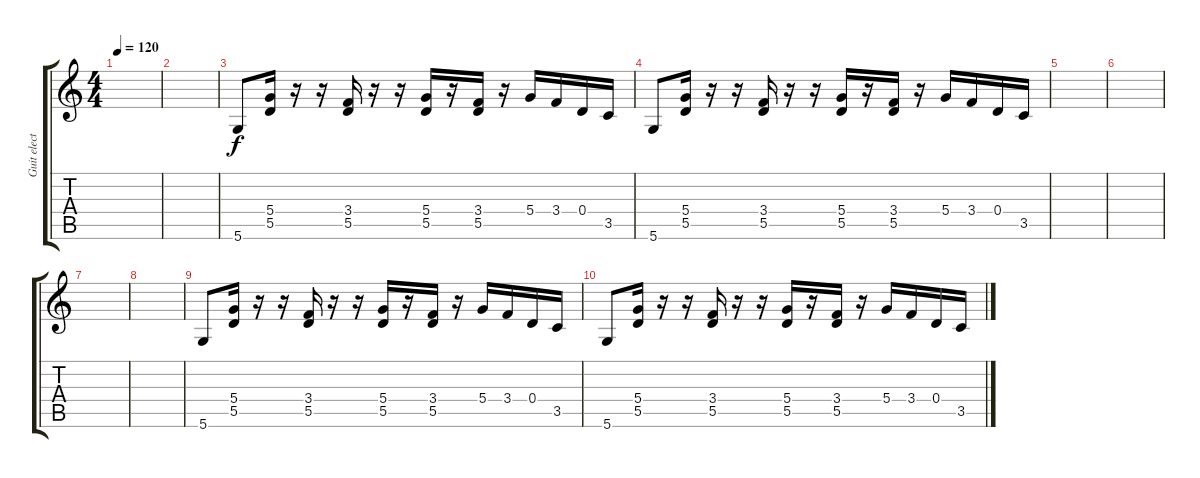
\track ("Guit elect" "Guit elect") {instrument distortionguitar}
\staff {score tabs}
\tuning (D4 A3 Gb3 D3 A2 D2) {hide}
\ts (4 4)
\tempo 120
\clef g2
\ks c
|
|
5.6.8 (5.4 5.5).16 r.16 r.16 (3.4 5.5).16 r.16 r.16 (5.4 5.5).16 r.16 (3.4 5.5).16 r.16 5.4.16 3.4.16 0.4.16 3.5.16 |
5.6.8 (5.4 5.5).16 r.16 r.16 (3.4 5.5).16 r.16 r.16 (5.4 5.5).16 r.16 (3.4 5.5).16 r.16 5.4.16 3.4.16 0.4.16 3.5.16 |
|
|
|
|
5.6.8 (5.4 5.5).16 r.16 r.16 (3.4 5.5).16 r.16 r.16 (5.4 5.5).16 r.16 (3.4 5.5).16 r.16 5.4.16 3.4.16 0.4.16 3.5.16 |
5.6.8 (5.4 5.5).16 r.16 r.16 (3.4 5.5).16 r.16 r.16 (5.4 5.5).16 r.16 (3.4 5.5).16 r.16 5.4.16 3.4.16 0.4.16 3.5.16
